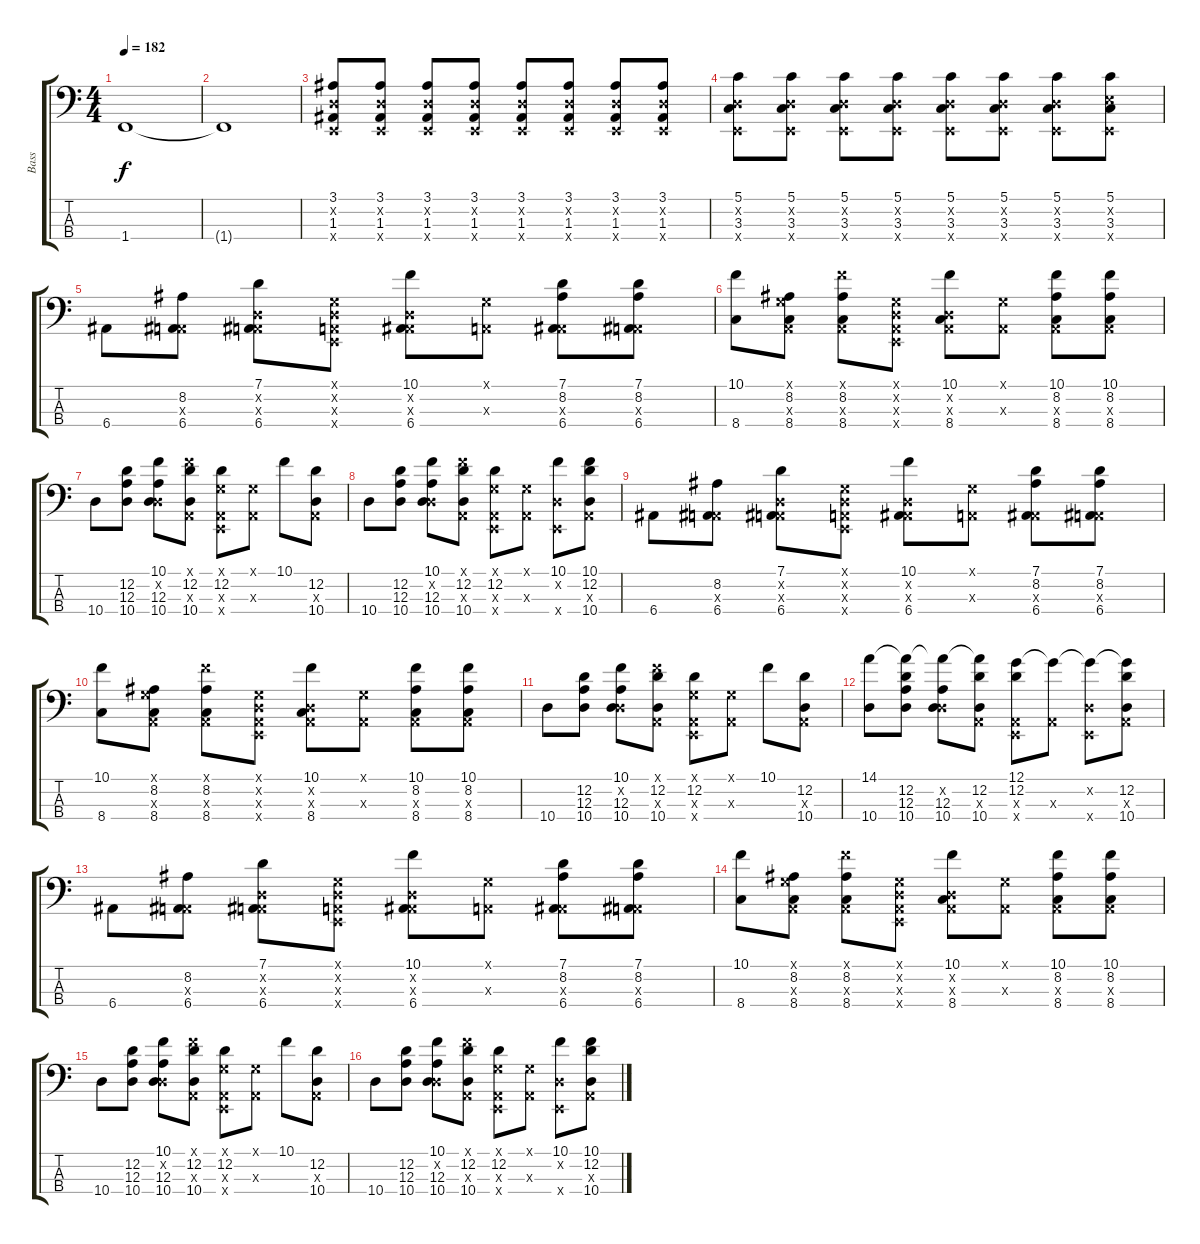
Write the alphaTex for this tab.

\track ("Bass" "Bass") {instrument electricbassfinger}
\staff {score tabs}
\tuning (G2 D2 A1 E1) {hide}
\ts (4 4)
\tempo 182
\clef f4
\ks c
1.4.1{dy f} |
1.4{t}.1 |
(3.1 0.2{x} 1.3 0.4{x}).8 (3.1 0.2{x} 1.3 0.4{x}).8 (3.1 0.2{x} 1.3 0.4{x}).8 (3.1 0.2{x} 1.3 0.4{x}).8 (3.1 0.2{x} 1.3 0.4{x}).8 (3.1 0.2{x} 1.3 0.4{x}).8 (3.1 0.2{x} 1.3 0.4{x}).8 (3.1 0.2{x} 1.3 0.4{x}).8 |
(5.1 0.2{x} 3.3 0.4{x}).8 (5.1 0.2{x} 3.3 0.4{x}).8 (5.1 0.2{x} 3.3 0.4{x}).8 (5.1 0.2{x} 3.3 0.4{x}).8 (5.1 0.2{x} 3.3 0.4{x}).8 (5.1 0.2{x} 3.3 0.4{x}).8 (5.1 0.2{x} 3.3 0.4{x}).8 (5.1 2.2{x} 3.3 0.4{x}).8 |
6.4.8 (8.2 0.3{x} 6.4).8 (7.1 0.2{x} 0.3{x} 6.4).8 (0.1{x} 0.2{x} 0.3{x} 0.4{x}).8 (10.1 0.2{x} 0.3{x} 6.4).8 (0.1{x} 0.3{x}).8 (7.1 8.2 0.3{x} 6.4).8 (7.1 8.2 0.3{x} 6.4).8 |
(10.1 8.4).8 (0.1{x} 8.2 0.3{x} 8.4).8 (10.1{x} 8.2 0.3{x} 8.4).8 (0.1{x} 0.2{x} 0.3{x} 0.4{x}).8 (10.1 0.2{x} 0.3{x} 8.4).8 (0.1{x} 0.3{x}).8 (10.1 8.2 0.3{x} 8.4).8 (10.1 8.2 0.3{x} 8.4).8 |
10.4.8 (12.2 12.3 10.4).8 (10.1 0.2{x} 12.3 10.4).8 (10.1{x} 12.2 0.3{x} 10.4).8 (0.1{x} 12.2 0.3{x} 0.4{x}).8 (0.1{x} 0.3{x}).8 10.1.8 (12.2 0.3{x} 10.4).8 |
10.4.8 (12.2 12.3 10.4).8 (10.1 0.2{x} 12.3 10.4).8 (10.1{x} 12.2 0.3{x} 10.4).8 (0.1{x} 12.2 0.3{x} 0.4{x}).8 (0.1{x} 0.3{x}).8 (10.1 0.2{x} 0.4{x}).8 (10.1 12.2 0.3{x} 10.4).8 |
6.4.8 (8.2 0.3{x} 6.4).8 (7.1 0.2{x} 0.3{x} 6.4).8 (0.1{x} 0.2{x} 0.3{x} 0.4{x}).8 (10.1 0.2{x} 0.3{x} 6.4).8 (0.1{x} 0.3{x}).8 (7.1 8.2 0.3{x} 6.4).8 (7.1 8.2 0.3{x} 6.4).8 |
(10.1 8.4).8 (0.1{x} 8.2 0.3{x} 8.4).8 (10.1{x} 8.2 0.3{x} 8.4).8 (0.1{x} 0.2{x} 0.3{x} 0.4{x}).8 (10.1 0.2{x} 0.3{x} 8.4).8 (0.1{x} 0.3{x}).8 (10.1 8.2 0.3{x} 8.4).8 (10.1 8.2 0.3{x} 8.4).8 |
10.4.8 (12.2 12.3 10.4).8 (10.1 0.2{x} 12.3 10.4).8 (10.1{x} 12.2 0.3{x} 10.4).8 (0.1{x} 12.2 0.3{x} 0.4{x}).8 (0.1{x} 0.3{x}).8 10.1.8 (12.2 0.3{x} 10.4).8 |
(14.1 10.4).8 (14.1{t} 12.2 12.3 10.4).8 (14.1{t} 0.2{x} 12.3 10.4).8 (14.1{t} 12.2 0.3{x} 10.4).8 (12.1 12.2 0.3{x} 0.4{x}).8 (12.1{t} 0.3{x}).8 (12.1{t} 0.2{x} 0.4{x}).8 (12.1{t} 12.2 0.3{x} 10.4).8 |
6.4.8 (8.2 0.3{x} 6.4).8 (7.1 0.2{x} 0.3{x} 6.4).8 (0.1{x} 0.2{x} 0.3{x} 0.4{x}).8 (10.1 0.2{x} 0.3{x} 6.4).8 (0.1{x} 0.3{x}).8 (7.1 8.2 0.3{x} 6.4).8 (7.1 8.2 0.3{x} 6.4).8 |
(10.1 8.4).8 (0.1{x} 8.2 0.3{x} 8.4).8 (10.1{x} 8.2 0.3{x} 8.4).8 (0.1{x} 0.2{x} 0.3{x} 0.4{x}).8 (10.1 0.2{x} 0.3{x} 8.4).8 (0.1{x} 0.3{x}).8 (10.1 8.2 0.3{x} 8.4).8 (10.1 8.2 0.3{x} 8.4).8 |
10.4.8 (12.2 12.3 10.4).8 (10.1 0.2{x} 12.3 10.4).8 (10.1{x} 12.2 0.3{x} 10.4).8 (0.1{x} 12.2 0.3{x} 0.4{x}).8 (0.1{x} 0.3{x}).8 10.1.8 (12.2 0.3{x} 10.4).8 |
10.4.8 (12.2 12.3 10.4).8 (10.1 0.2{x} 12.3 10.4).8 (10.1{x} 12.2 0.3{x} 10.4).8 (0.1{x} 12.2 0.3{x} 0.4{x}).8 (0.1{x} 0.3{x}).8 (10.1 0.2{x} 0.4{x}).8 (10.1 12.2 0.3{x} 10.4).8
